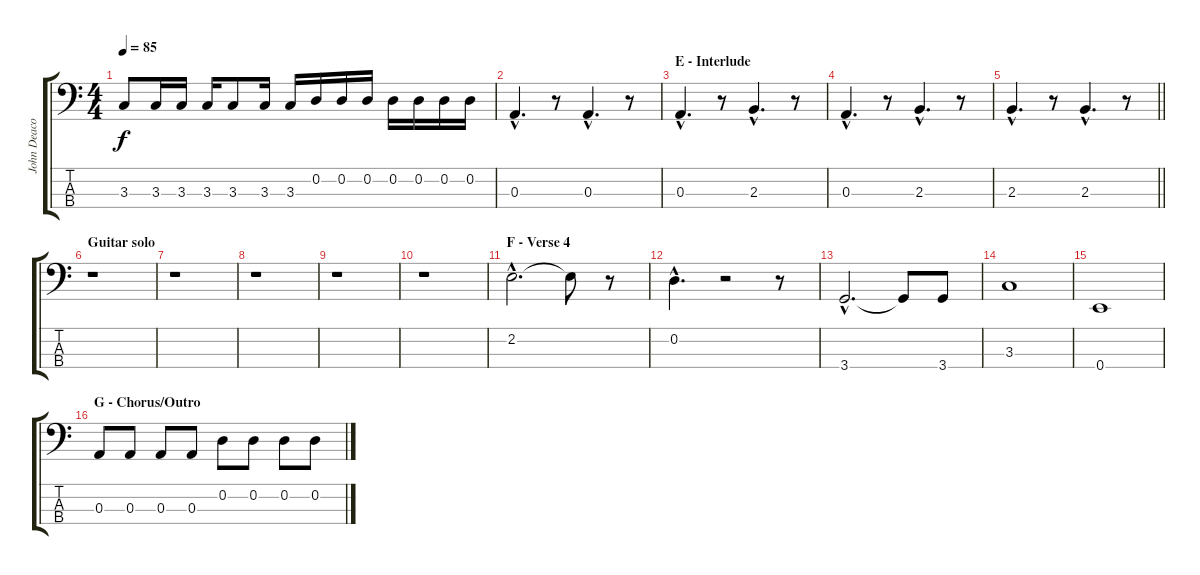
\track ("John Deacon - Bass" "John Deaco") {instrument electricbassfinger}
\staff {score tabs}
\tuning (G2 D2 A1 E1) {hide}
\ts (4 4)
\tempo 85
\clef f4
\ks c
3.3.8{dy f} 3.3.16 3.3.16 3.3.16 3.3.8 3.3.16 3.3.16 0.2.16 0.2.16 0.2.16 0.2.16 0.2.16 0.2.16 0.2.16 |
0.3{hac}.4{d} r.8 0.3{hac}.4{d} r.8 |
\section ("" "E - Interlude")
0.3{hac}.4{d} r.8 2.3{hac}.4{d} r.8 |
0.3{hac}.4{d} r.8 2.3{hac}.4{d} r.8 |
\barLineRight lightlight
2.3{hac}.4{d} r.8 2.3{hac}.4{d} r.8 |
\section ("" "Guitar solo")
r.1 |
r.1 |
r.1 |
r.1 |
r.1 |
\section ("" "F - Verse 4")
2.2{hac}.2{d} 2.2{t}.8 r.8 |
0.2{hac}.4{d} r.2 r.8 |
3.4{hac}.2{d} 3.4{t}.8 3.4.8 |
3.3.1 |
0.4.1 |
\section ("" "G - Chorus/Outro")
0.3.8 0.3.8 0.3.8 0.3.8 0.2.8 0.2.8 0.2.8 0.2.8
